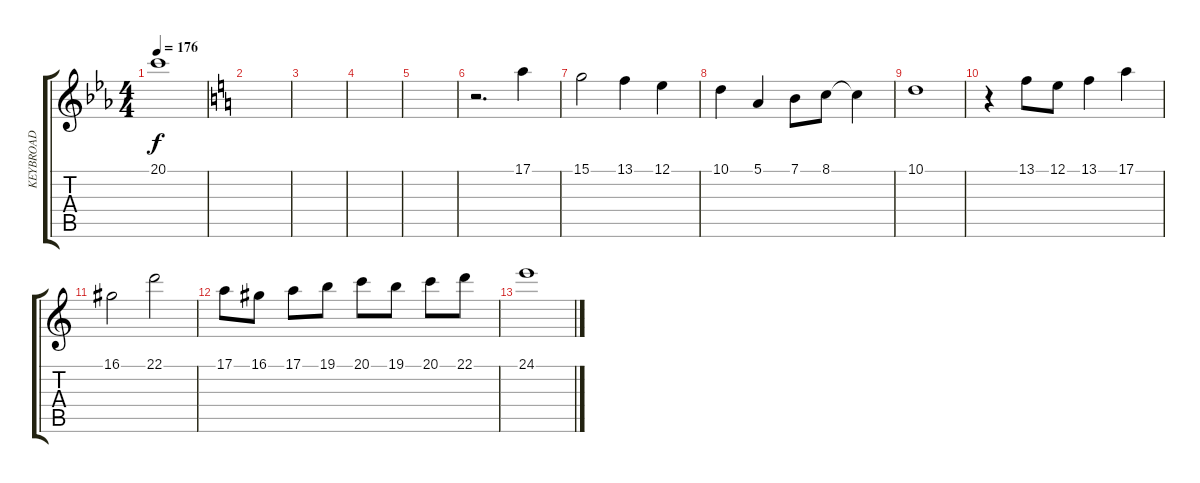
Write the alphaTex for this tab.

\track ("KEYBROAD" "KEYBROAD") {instrument synthstrings2}
\staff {score tabs}
\tuning (E4 B3 G3 D3 A2 E2) {hide}
\ts (4 4)
\tempo 176
\clef g2
\ks eb
20.1.1{dy f} |
\ks c
|
|
|
|
r.2{d} 17.1.4{volume 16} |
15.1.2{volume 16} 13.1.4 12.1.4 |
10.1.4{volume 16} 5.1.4 7.1.8 8.1.8 8.1{t}.4 |
10.1.1{volume 16} |
r.4 13.1.8 12.1.8 13.1.4 17.1.4 |
16.1.2 22.1.2 |
17.1.8 16.1.8 17.1.8 19.1.8 20.1.8 19.1.8 20.1.8 22.1.8 |
24.1.1
